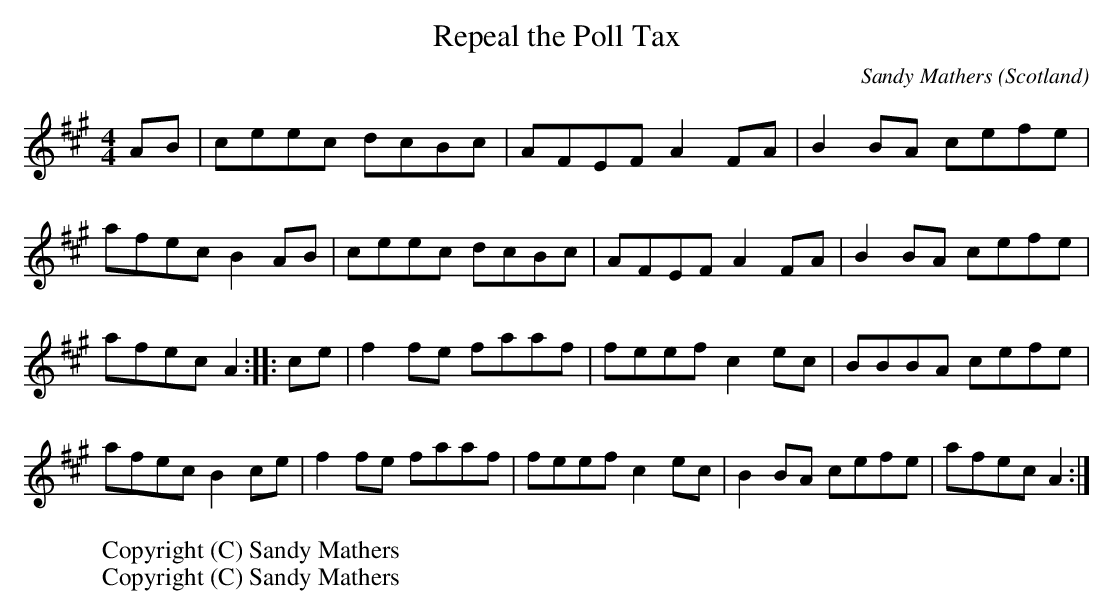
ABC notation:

X:1
T:Repeal the Poll Tax
O:Scotland
M:4/4
C:Sandy Mathers
K:A
AB | \
ceec dcBc | AFEF A2FA | B2BA cefe | afec B2AB |\
ceec dcBc | AFEF A2FA | B2BA cefe | afec A2 :: \
ce | \
f2fe faaf | feef c2ec | BBBA cefe | afec B2ce |\
f2fe faaf | feef c2ec | B2BA cefe | afec A2:|
W:Copyright (C) Sandy Mathers
W:Copyright (C) Sandy Mathers
